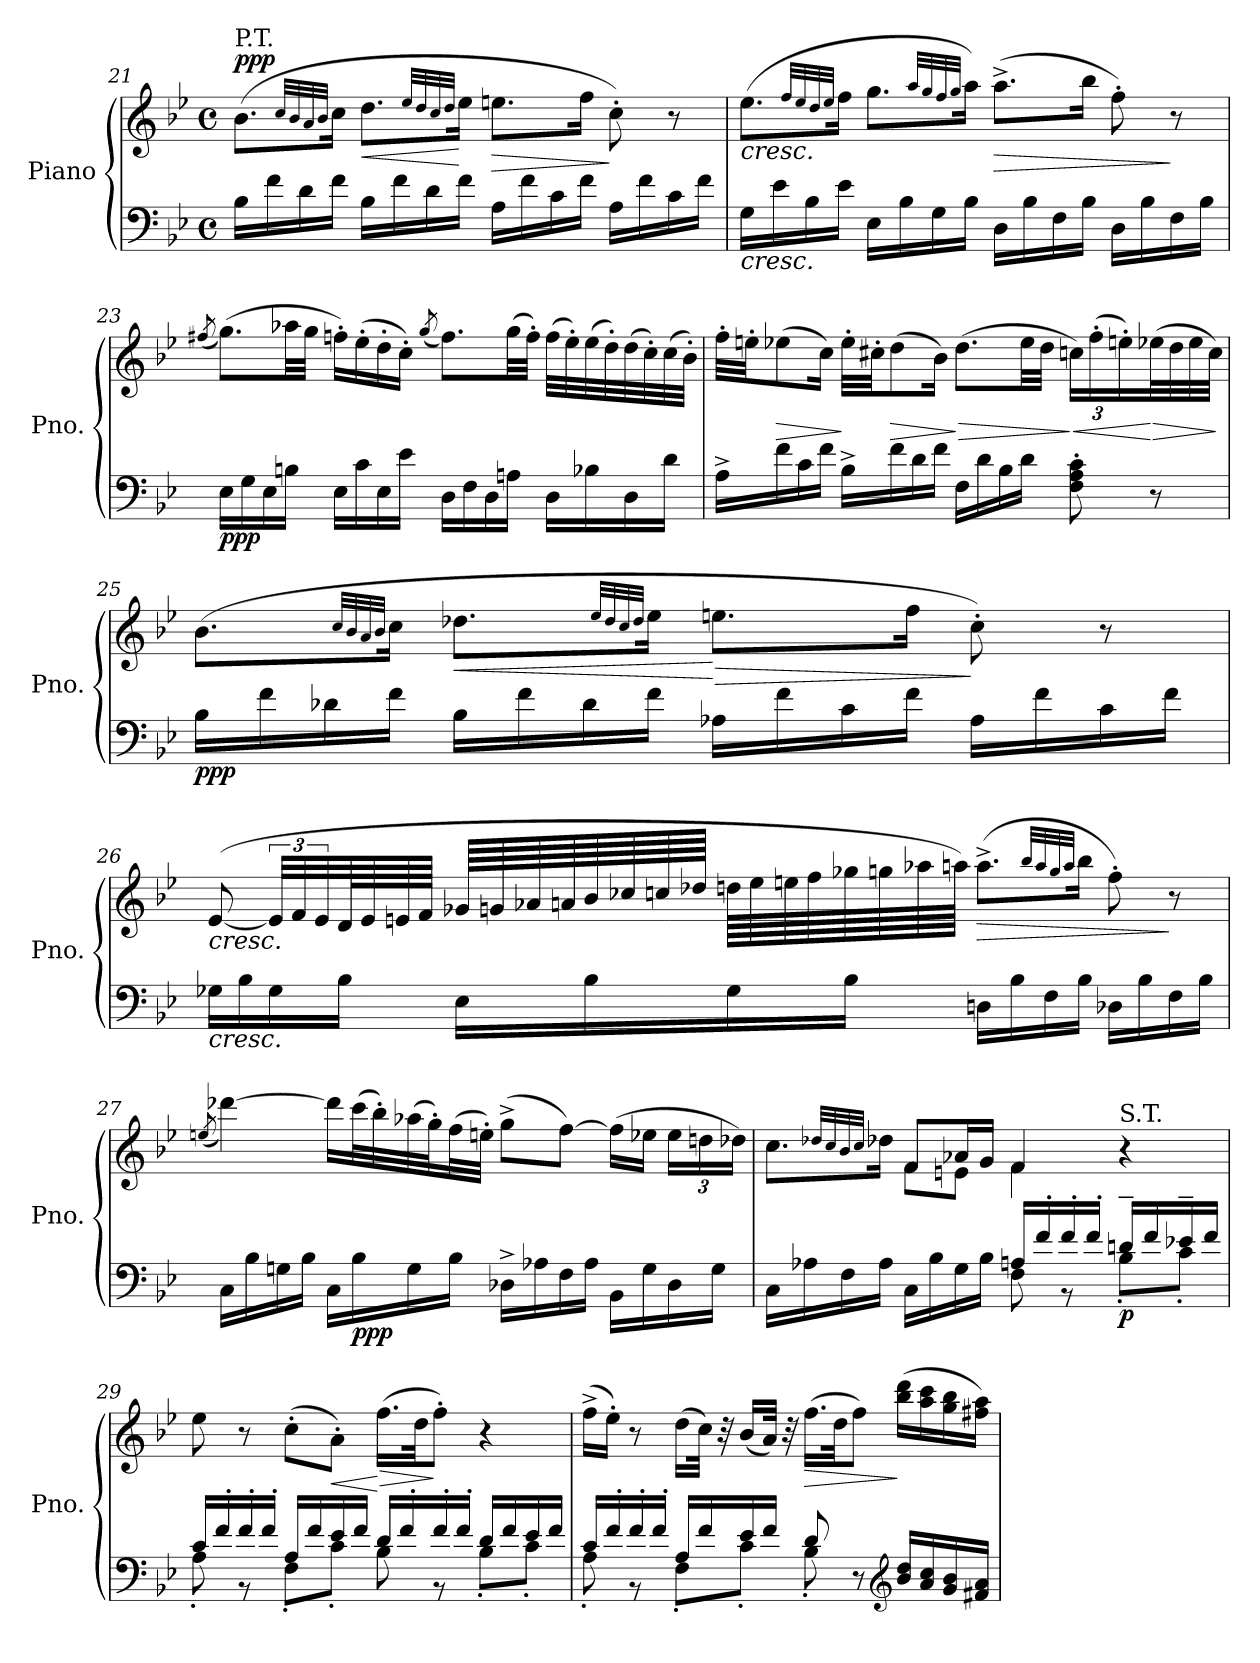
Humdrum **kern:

**kern	**kern	**dynam
*part1	*part1	*part1
*staff2	*staff1	*staff1/2
*I"Piano	*	*
*I'Pno.	*	*
*clefF4	*clefG2	*
*k[b-e-]	*k[b-e-]	*
*M4/4	*M4/4	*
*met(c)	*met(c)	*
=21	=21	=21
!	!LO:TX:a:t=P.T.	!
!	!	!LO:DY:b=2
!	!	!LO:DY:n=1:a
16B-\LL	(8.b-\L	pp p
16f\	.	.
16d\	.	.
.	32qcc/LLL	.
.	32qb-/	.
.	32qa/	.
.	32qb-/JJJ	.
16f\JJ	16cc\Jk	.
!	!	!LO:HP:b
16B-\LL	8.dd\L	<
16f\	.	.
16d\	.	.
.	32qee-/LLL	.
.	32qdd/	.
.	32qcc/	.
.	32qdd/JJJ	.
16f\JJ	16ee-\Jk	[
!	!	!LO:HP:b
16A\LL	8.een\L	>
16f\	.	.
16c\	.	.
16f\JJ	16ff\Jk	.
16A\LL	8cc'\)	]
16f\	.	.
16c\	8r	.
16f\JJ	.	.
=22	=22	=22
!	!LO:TX:b:i:t=cresc.	!
!LO:TX:b:i:t=cresc.	!	!
16G\LL	(8.ee-\L	.
16e-\	.	.
16B-\	.	.
.	32qff/LLL	.
.	32qee-/	.
.	32qdd/	.
.	32qee-/JJJ	.
16e-\JJ	16ff\Jk	.
16E-\LL	8.gg\L	.
16B-\	.	.
16G\	.	.
.	32qaa/LLL	.
.	32qgg/	.
.	32qff/	.
.	32qgg/JJJ	.
16B-\JJ	16aa\Jk)	.
!	!	!LO:HP:b
16D\LL	(8.aa^\L	>
16B-\	.	.
16F\	.	.
16B-\JJ	16bb-\Jk	.
16D\LL	8ff'\)	.
16B-\	.	.
16F\	8r	]
16B-\JJ	.	.
=23	=23	=23
.	(8qff#X/	.
!	!	!LO:DY:b=2
!	!	!LO:DY:n=1:b
16E-\LL	(8.gg\L)	pp p
16G\	.	.
16E-\	.	.
16Bn\JJ	32aa-X\LL	.
.	32gg\JJJ	.
16E-\LL	16ffn'\LL)	.
16c\	(16ee-'\	.
16E-\	16dd'\	.
16e-\JJ	16cc'\JJ)	.
.	(8qgg/	.
16D\LL	8.ff\L)	.
16F\	.	.
16D\	.	.
16An\JJ	(32gg\LL	.
.	32ff'\JJJ)	.
16D\LL	(32ff\LLL	.
.	32ee-'\)	.
16B-X\	(32ee-\	.
.	32dd'\)	.
16D\	(32dd\	.
.	32cc'\)	.
16d\JJ	(32cc\	.
.	32b-'\JJJ)	.
=24	=24	=24
!	!	!LO:DY:b
16A^\LL	32ff'\LLL	other-dynamics
.	32een'\JJ	.
!	!	!LO:HP:b
16f\	(8ee-X\	>
16c\	.	.
16f\JJ	16cc\Jk)	.
!	!	!LO:DY:n=1:b
16B-^\LL	32ee-'\LLL	] other-dynamics
.	32cc#X'\JJ	.
!	!	!LO:HP:b
16f\	(8dd\	>
16d\	.	.
16f\JJ	16b-\Jk)	.
!	!	!LO:HP:n=1:b
16F\LL	(8.dd\L	] >
16d\	.	.
16B-\	.	.
16d\JJ	32ee-\LL	.
.	32dd\JJJ	.
*	*Xbrackettup	*
!	!	!LO:HP:n=1:b
8F\' 8A\' 8c\'	24ccn\LL)	] <
.	(24ff'\	.
.	24een'\)	.
!	!	!LO:HP:n=1:b
8r	(32ee-X\L	[ >
.	32dd\	.
.	32ee-\	.
.	32cc\JJJ)	.
.	.	]
=25	=25	=25
!	!	!LO:DY:b=2
!	!	!LO:DY:n=1:b
16B-\LL	(8.b-\L	pp p
16f\	.	.
16d-X\	.	.
.	32qcc/LLL	.
.	32qb-/	.
.	32qa/	.
.	32qb-/JJJ	.
16f\JJ	16cc\Jk	.
!	!	!LO:HP:b
16B-\LL	8.dd-X\L	<
16f\	.	.
16d-\	.	.
.	32qee-/LLL	.
.	32qdd-/	.
.	32qcc/	.
.	32qdd-/JJJ	.
16f\JJ	16ee-\Jk	.
!	!	!LO:HP:n=1:b
16A-X\LL	8.een\L	[ >
16f\	.	.
16c\	.	.
16f\JJ	16ff\Jk	.
16A-\LL	8cc'\)	]
16f\	.	.
16c\	8r	.
16f\JJ	.	.
=26	=26	=26
!	!LO:TX:b:i:t=cresc.	!
!LO:TX:b:i:t=cresc.	!	!
16G-X\LL	([8e-/	.
16B-\	.	.
*	*brackettup	*
16G-\	48e-/LLL]	.
.	48f/	.
.	48e-/	.
16B-\JJ	64d/L	.
.	64e-/	.
.	64en</	.
.	64f/JJJJ	.
16E-\LL	64g-X/LLLL	.
.	64gn</	.
.	64a-X</	.
.	64an</	.
16B-\	64b-</	.
.	64cc-X</	.
.	64ccn</	.
.	64dd-X/JJJJ	.
16G-\	64ddn\LLLL	.
.	64ee-\	.
.	64een\	.
.	64ff\	.
16B-\JJ	64gg-X\	.
.	64ggn\	.
.	64aa-X\	.
.	64aan\JJJJ)	.
!	!	!LO:HP:b
16Dn\LL	(8.aa^<\L	>
16B-\	.	.
16F\	.	.
.	32qbb-/LLL	.
.	32qaa/	.
.	32qgg/	.
.	32qaa/JJJ	.
16B-\JJ	16bb-\Jk	.
16D-X\LL	8ff'\)	.
16B-\	.	.
16F\	8r	]
16B-\JJ	.	.
=27	=27	=27
.	(8qeen/	.
!	!	!LO:DY:b=2
!	!	!LO:DY:n=1:b
16C\LL	[4ddd-X\)	mf fz
16B-\	.	.
16Gn\	.	.
16B-\JJ	.	.
16C\LL	16ddd-\LL]	.
!	!	!LO:DY:n=2:b=2
!	!	!LO:DY:n=3:b
16B-\	(32ccc\L	pp p
.	32bb-'\)	.
16G\	(32aa-X\	.
.	32gg'\J)	.
16B-\JJ	(32ff\L	.
.	32ee'\JJJ)	.
16D-X^\LL	(8gg^\L	.
16A-X\	.	.
16F\	[8ff\J)	.
16A-\JJ	.	.
16BB-\LL	(16ff\LL]	.
16G\	16ee-X\JJ	.
*	*Xbrackettup	*
16D-\	24ee-\LL	.
.	24ddn\	.
16G\JJ	.	.
.	24dd-X\JJ)	.
=28	=28	=28
*^	*^	*
16C\LL	2ryy	8.cc\L	4ryy	.
16A-X\	.	.	.	.
16F\	.	.	.	.
.	.	32qdd-X/LLL	.	.
.	.	32qcc/	.	.
.	.	32qb-/	.	.
.	.	32qcc/JJJ	.	.
16A-\JJ	.	16dd-\Jk	.	.
16C\LL	.	8f/L	8f\L	.
16B-\	.	.	.	.
16G\	.	16a-X/L	8en<\J	.
16B-\JJ	.	16g/JJ	.	.
16An/LL	8F\	4f/	4f\	.
16f<'/	.	.	.	.
16f<'/	8r	.	.	.
16f<'/JJ	.	.	.	.
!	!	!LO:TX:a:t=S.T.	!	!
!	!	!	!	!LO:DY:b=2
16dn~/LL	8B-<'\L	4r	4ryy	p
16f/	.	.	.	.
16e-X<~/	8c<'\J	.	.	.
16f/JJ	.	.	.	.
*	*	*v	*v	*
=29	=29	=29	=29
16c/LL	8A'\	8ee-\	.
16f'/	.	.	.
16f'/	8r	8r	.
16f'/JJ	.	.	.
16A/LL	8F'\L	(8cc'\L	.
16f/	.	.	.
!	!	!	!LO:HP:b
16e-/	8c'\J	8a'\J)	<
16f/JJ	.	.	.
!	!	!	!LO:HP:n=1:b
16d/LL	8B-\	(16.ff\LL	[ >
16f'/	.	.	.
.	.	32dd\JK	.
16f'/	8r	8ff'\J)	]
16f'/JJ	.	.	.
16d/LL	8B-'\L	4r	.
16f/	.	.	.
16e-/	8c'\J	.	.
16f/JJ	.	.	.
=30	=30	=30	=30
16c/LL	8A'\	(16ff^\LL	.
16f'/	.	16ee-'\JJ)	.
16f'/	8r	8r	.
16f'/JJ	.	.	.
16A/LL	8F'\L	(16dd\LL	.
16f/	.	32cc\JJk)	.
.	.	32r	.
16e-/	8c'\J	(16b-/LL	.
16f/JJ	.	32a/JJk)	.
.	.	32r	.
!	!	!	!LO:HP:b
8d/	8B-'\	(16.ff\LL	>
.	.	32dd\JK	.
8r	4.ryy	8ff\J)	.
*clefG2	*	*	*
!	!	!	!LO:DY:n=1:b
16b-/<< 16dd/<<LL	.	(16bb-\ 16ddd\LL	] other-dynamics
16a/<< 16cc/<<	.	16aa\ 16ccc\	.
16g/ 16b-/	.	16gg\ 16bb-\	.
16f#X/<< 16a/<<JJ	.	16ff#X\ 16aa\JJ)	.
*v	*v	*	*
=	=	=
*-	*-	*-
